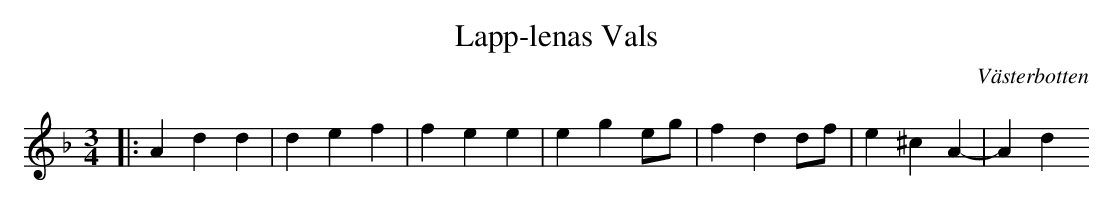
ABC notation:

X:1
T:Lapp-lenas Vals
O:Västerbotten
M:3/4
L:1/4
K:Dm
|: Add | def |fee | eg e/g/ | fd d/f/ | e^cA- |Ad
